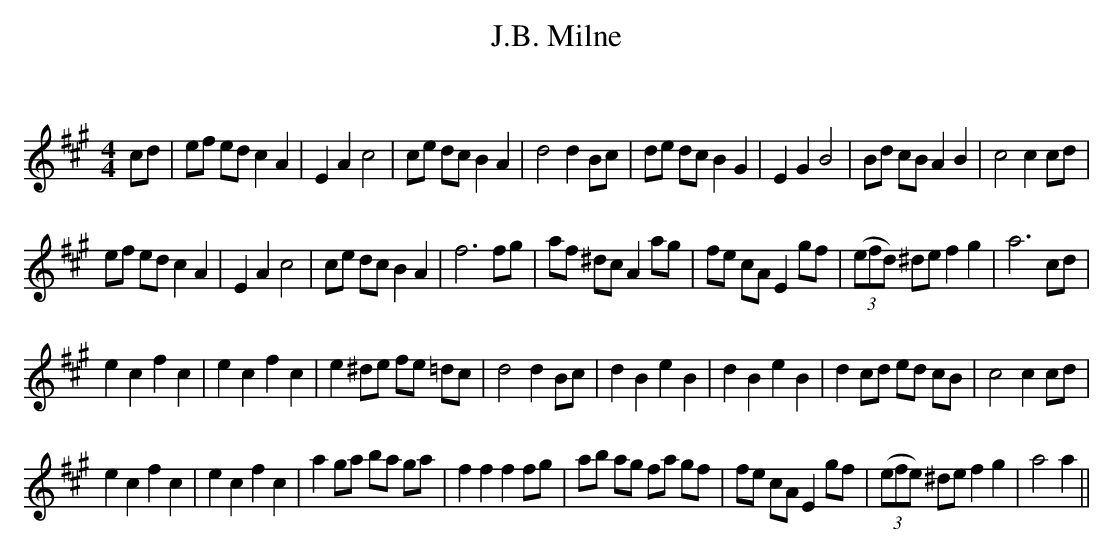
X:1
T: J.B. Milne
C:
Q: 232
K:A
M:4/4
L:1/8
cd|ef ed c2 A2|E2 A2 c4|ce dc B2 A2|d4 d2 Bc|de dc B2 G2|E2 G2 B4|Bd cB A2 B2|c4 c2 cd|
ef ed c2 A2|E2 A2 c4|ce dc B2 A2|f6 fg|af ^dc A2 ag|fe cA E2 gf|((3efd) ^de f2 g2|a6 cd|
e2 c2 f2 c2|e2 c2 f2 c2|e2 ^de fe =dc|d4 d2 Bc|d2 B2 e2 B2|d2 B2 e2 B2|d2 cd ed cB|c4 c2 cd|
e2 c2 f2 c2|e2 c2 f2 c2|a2 ga ba ga|f2 f2 f2 fg|ab ag fa gf|fe cA E2 gf|((3efe) ^de f2 g2|a4 a2||
